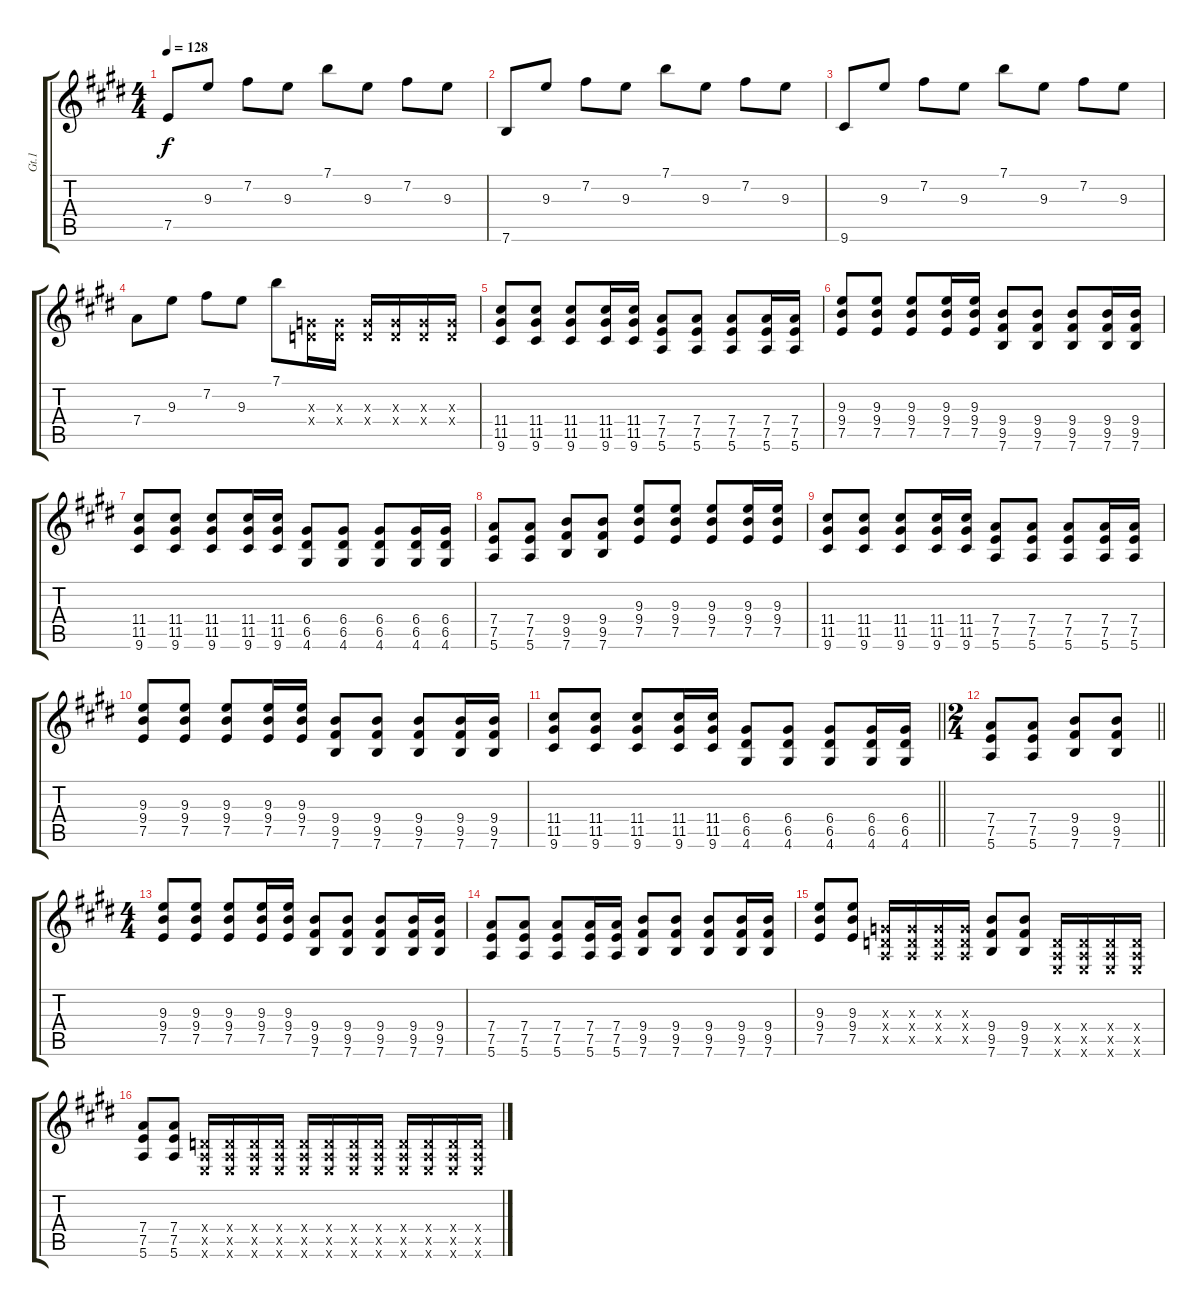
\track ("Gt.1" "Gt.1") {instrument distortionguitar}
\staff {score tabs}
\tuning (E4 B3 G3 D3 A2 E2) {hide}
\ts (4 4)
\tempo 128
\clef g2
\ks e
7.5.8{dy f} 9.3.8 7.2.8 9.3.8 7.1.8 9.3.8 7.2.8 9.3.8 |
7.6.8 9.3.8 7.2.8 9.3.8 7.1.8 9.3.8 7.2.8 9.3.8 |
9.6.8 9.3.8 7.2.8 9.3.8 7.1.8 9.3.8 7.2.8 9.3.8 |
7.4.8 9.3.8 7.2.8 9.3.8 7.1.8 (0.3{x} 0.4{x}).16 (0.3{x} 0.4{x}).16 (0.3{x} 0.4{x}).16 (0.3{x} 0.4{x}).16 (0.3{x} 0.4{x}).16 (0.3{x} 0.4{x}).16 |
(11.4 11.5 9.6).8 (11.4 11.5 9.6).8 (11.4 11.5 9.6).8 (11.4 11.5 9.6).16 (11.4 11.5 9.6).16 (7.4 7.5 5.6).8 (7.4 7.5 5.6).8 (7.4 7.5 5.6).8 (7.4 7.5 5.6).16 (7.4 7.5 5.6).16 |
(9.3 9.4 7.5).8 (9.3 9.4 7.5).8 (9.3 9.4 7.5).8 (9.3 9.4 7.5).16 (9.3 9.4 7.5).16 (9.4 9.5 7.6).8 (9.4 9.5 7.6).8 (9.4 9.5 7.6).8 (9.4 9.5 7.6).16 (9.4 9.5 7.6).16 |
(11.4 11.5 9.6).8 (11.4 11.5 9.6).8 (11.4 11.5 9.6).8 (11.4 11.5 9.6).16 (11.4 11.5 9.6).16 (6.4 6.5 4.6).8 (6.4 6.5 4.6).8 (6.4 6.5 4.6).8 (6.4 6.5 4.6).16 (6.4 6.5 4.6).16 |
(7.4 7.5 5.6).8 (7.4 7.5 5.6).8 (9.4 9.5 7.6).8 (9.4 9.5 7.6).8 (9.3 9.4 7.5).8 (9.3 9.4 7.5).8 (9.3 9.4 7.5).8 (9.3 9.4 7.5).16 (9.3 9.4 7.5).16 |
(11.4 11.5 9.6).8 (11.4 11.5 9.6).8 (11.4 11.5 9.6).8 (11.4 11.5 9.6).16 (11.4 11.5 9.6).16 (7.4 7.5 5.6).8 (7.4 7.5 5.6).8 (7.4 7.5 5.6).8 (7.4 7.5 5.6).16 (7.4 7.5 5.6).16 |
(9.3 9.4 7.5).8 (9.3 9.4 7.5).8 (9.3 9.4 7.5).8 (9.3 9.4 7.5).16 (9.3 9.4 7.5).16 (9.4 9.5 7.6).8 (9.4 9.5 7.6).8 (9.4 9.5 7.6).8 (9.4 9.5 7.6).16 (9.4 9.5 7.6).16 |
\barLineRight lightlight
(11.4 11.5 9.6).8 (11.4 11.5 9.6).8 (11.4 11.5 9.6).8 (11.4 11.5 9.6).16 (11.4 11.5 9.6).16 (6.4 6.5 4.6).8 (6.4 6.5 4.6).8 (6.4 6.5 4.6).8 (6.4 6.5 4.6).16 (6.4 6.5 4.6).16 |
\ts (2 4)
\barLineRight lightlight
(7.4 7.5 5.6).8 (7.4 7.5 5.6).8 (9.4 9.5 7.6).8 (9.4 9.5 7.6).8 |
\ts (4 4)
(9.3 9.4 7.5).8 (9.3 9.4 7.5).8 (9.3 9.4 7.5).8 (9.3 9.4 7.5).16 (9.3 9.4 7.5).16 (9.4 9.5 7.6).8 (9.4 9.5 7.6).8 (9.4 9.5 7.6).8 (9.4 9.5 7.6).16 (9.4 9.5 7.6).16 |
(7.4 7.5 5.6).8 (7.4 7.5 5.6).8 (7.4 7.5 5.6).8 (7.4 7.5 5.6).16 (7.4 7.5 5.6).16 (9.4 9.5 7.6).8 (9.4 9.5 7.6).8 (9.4 9.5 7.6).8 (9.4 9.5 7.6).16 (9.4 9.5 7.6).16 |
(9.3 9.4 7.5).8 (9.3 9.4 7.5).8 (0.3{x} 0.4{x} 0.5{x}).16 (0.3{x} 0.4{x} 0.5{x}).16 (0.3{x} 0.4{x} 0.5{x}).16 (0.3{x} 0.4{x} 0.5{x}).16 (9.4 9.5 7.6).8 (9.4 9.5 7.6).8 (0.4{x} 0.5{x} 0.6{x}).16 (0.4{x} 0.5{x} 0.6{x}).16 (0.4{x} 0.5{x} 0.6{x}).16 (0.4{x} 0.5{x} 0.6{x}).16 |
(7.4 7.5 5.6).8 (7.4 7.5 5.6).8 (0.4{x} 0.5{x} 0.6{x}).16 (0.4{x} 0.5{x} 0.6{x}).16 (0.4{x} 0.5{x} 0.6{x}).16 (0.4{x} 0.5{x} 0.6{x}).16 (0.4{x} 0.5{x} 0.6{x}).16 (0.4{x} 0.5{x} 0.6{x}).16 (0.4{x} 0.5{x} 0.6{x}).16 (0.4{x} 0.5{x} 0.6{x}).16 (0.4{x} 0.5{x} 0.6{x}).16 (0.4{x} 0.5{x} 0.6{x}).16 (0.4{x} 0.5{x} 0.6{x}).16 (0.4{x} 0.5{x} 0.6{x}).16
